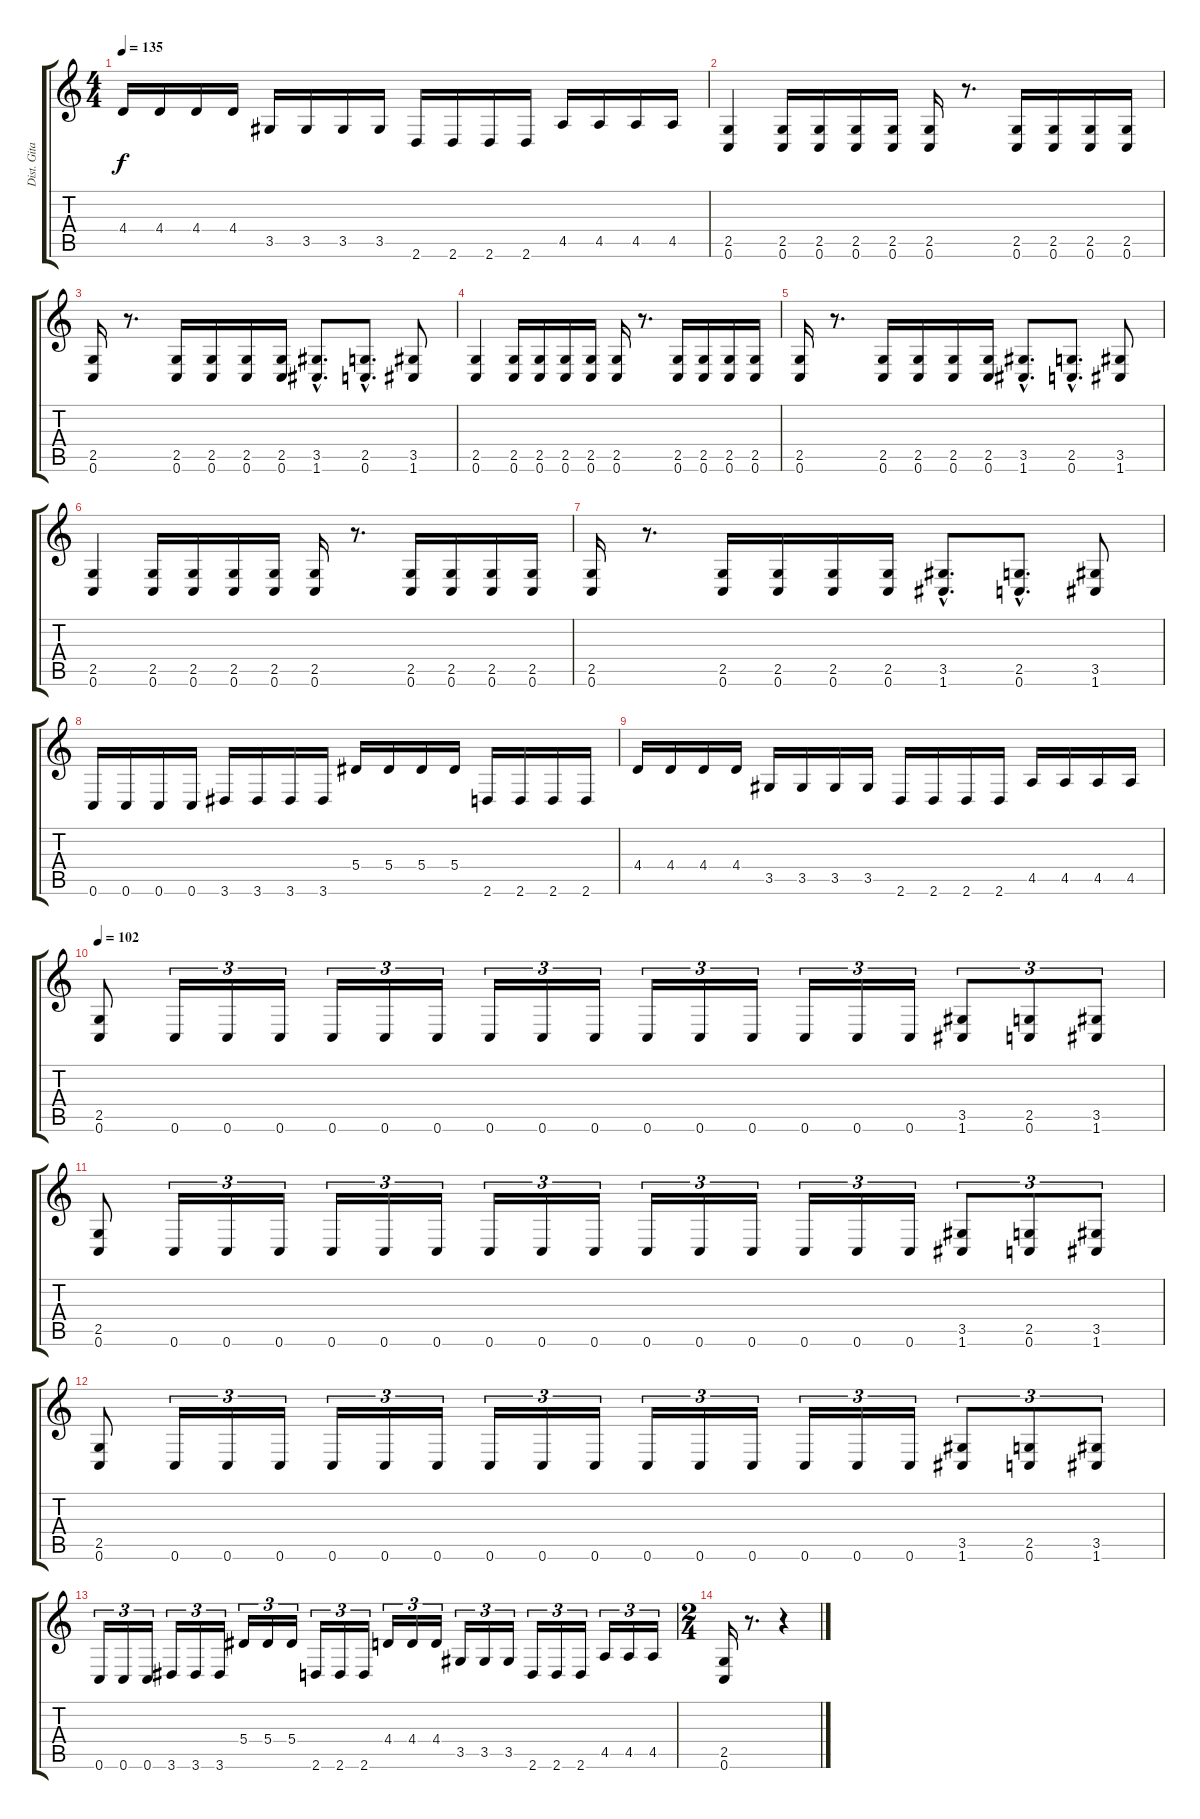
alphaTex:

\track ("Dist. Gitar 1" "Dist. Gita") {instrument overdrivenguitar}
\staff {score tabs}
\tuning (C4 G3 Eb3 Bb2 F2 C2) {hide}
\ts (4 4)
\tempo 135
\clef g2
\ks c
4.4.16{dy f} 4.4.16 4.4.16 4.4.16 3.5.16 3.5.16 3.5.16 3.5.16 2.6.16 2.6.16 2.6.16 2.6.16 4.5.16 4.5.16 4.5.16 4.5.16 |
(2.5 0.6).4 (2.5 0.6).16 (2.5 0.6).16 (2.5 0.6).16 (2.5 0.6).16 (2.5 0.6).16 r.8{d} (2.5 0.6).16 (2.5 0.6).16 (2.5 0.6).16 (2.5 0.6).16 |
(2.5 0.6).16 r.8{d} (2.5 0.6).16 (2.5 0.6).16 (2.5 0.6).16 (2.5 0.6).16 (3.5{hac} 1.6{hac}).8{d} (2.5{hac} 0.6{hac}).8{d} (3.5 1.6).8 |
(2.5 0.6).4 (2.5 0.6).16 (2.5 0.6).16 (2.5 0.6).16 (2.5 0.6).16 (2.5 0.6).16 r.8{d} (2.5 0.6).16 (2.5 0.6).16 (2.5 0.6).16 (2.5 0.6).16 |
(2.5 0.6).16 r.8{d} (2.5 0.6).16 (2.5 0.6).16 (2.5 0.6).16 (2.5 0.6).16 (3.5{hac} 1.6{hac}).8{d} (2.5{hac} 0.6{hac}).8{d} (3.5 1.6).8 |
(2.5 0.6).4 (2.5 0.6).16 (2.5 0.6).16 (2.5 0.6).16 (2.5 0.6).16 (2.5 0.6).16 r.8{d} (2.5 0.6).16 (2.5 0.6).16 (2.5 0.6).16 (2.5 0.6).16 |
(2.5 0.6).16 r.8{d} (2.5 0.6).16 (2.5 0.6).16 (2.5 0.6).16 (2.5 0.6).16 (3.5{hac} 1.6{hac}).8{d} (2.5{hac} 0.6{hac}).8{d} (3.5 1.6).8 |
0.6.16 0.6.16 0.6.16 0.6.16 3.6.16 3.6.16 3.6.16 3.6.16 5.4.16 5.4.16 5.4.16 5.4.16 2.6.16 2.6.16 2.6.16 2.6.16 |
4.4.16 4.4.16 4.4.16 4.4.16 3.5.16 3.5.16 3.5.16 3.5.16 2.6.16 2.6.16 2.6.16 2.6.16 4.5.16 4.5.16 4.5.16 4.5.16 |
\tempo 102
(2.5 0.6).8 0.6.16{tu (3 2)} 0.6.16{tu (3 2)} 0.6.16{tu (3 2)} 0.6.16{tu (3 2)} 0.6.16{tu (3 2)} 0.6.16{tu (3 2)} 0.6.16{tu (3 2)} 0.6.16{tu (3 2)} 0.6.16{tu (3 2)} 0.6.16{tu (3 2)} 0.6.16{tu (3 2)} 0.6.16{tu (3 2)} 0.6.16{tu (3 2)} 0.6.16{tu (3 2)} 0.6.16{tu (3 2)} (3.5 1.6).8{tu (3 2)} (2.5 0.6).8{tu (3 2)} (3.5 1.6).8{tu (3 2)} |
(2.5 0.6).8 0.6.16{tu (3 2)} 0.6.16{tu (3 2)} 0.6.16{tu (3 2)} 0.6.16{tu (3 2)} 0.6.16{tu (3 2)} 0.6.16{tu (3 2)} 0.6.16{tu (3 2)} 0.6.16{tu (3 2)} 0.6.16{tu (3 2)} 0.6.16{tu (3 2)} 0.6.16{tu (3 2)} 0.6.16{tu (3 2)} 0.6.16{tu (3 2)} 0.6.16{tu (3 2)} 0.6.16{tu (3 2)} (3.5 1.6).8{tu (3 2)} (2.5 0.6).8{tu (3 2)} (3.5 1.6).8{tu (3 2)} |
(2.5 0.6).8 0.6.16{tu (3 2)} 0.6.16{tu (3 2)} 0.6.16{tu (3 2)} 0.6.16{tu (3 2)} 0.6.16{tu (3 2)} 0.6.16{tu (3 2)} 0.6.16{tu (3 2)} 0.6.16{tu (3 2)} 0.6.16{tu (3 2)} 0.6.16{tu (3 2)} 0.6.16{tu (3 2)} 0.6.16{tu (3 2)} 0.6.16{tu (3 2)} 0.6.16{tu (3 2)} 0.6.16{tu (3 2)} (3.5 1.6).8{tu (3 2)} (2.5 0.6).8{tu (3 2)} (3.5 1.6).8{tu (3 2)} |
0.6.16{tu (3 2)} 0.6.16{tu (3 2)} 0.6.16{tu (3 2)} 3.6.16{tu (3 2)} 3.6.16{tu (3 2)} 3.6.16{tu (3 2)} 5.4.16{tu (3 2)} 5.4.16{tu (3 2)} 5.4.16{tu (3 2)} 2.6.16{tu (3 2)} 2.6.16{tu (3 2)} 2.6.16{tu (3 2)} 4.4.16{tu (3 2)} 4.4.16{tu (3 2)} 4.4.16{tu (3 2)} 3.5.16{tu (3 2)} 3.5.16{tu (3 2)} 3.5.16{tu (3 2)} 2.6.16{tu (3 2)} 2.6.16{tu (3 2)} 2.6.16{tu (3 2)} 4.5.16{tu (3 2)} 4.5.16{tu (3 2)} 4.5.16{tu (3 2)} |
\ts (2 4)
(2.5 0.6).16 r.8{d} r.4
